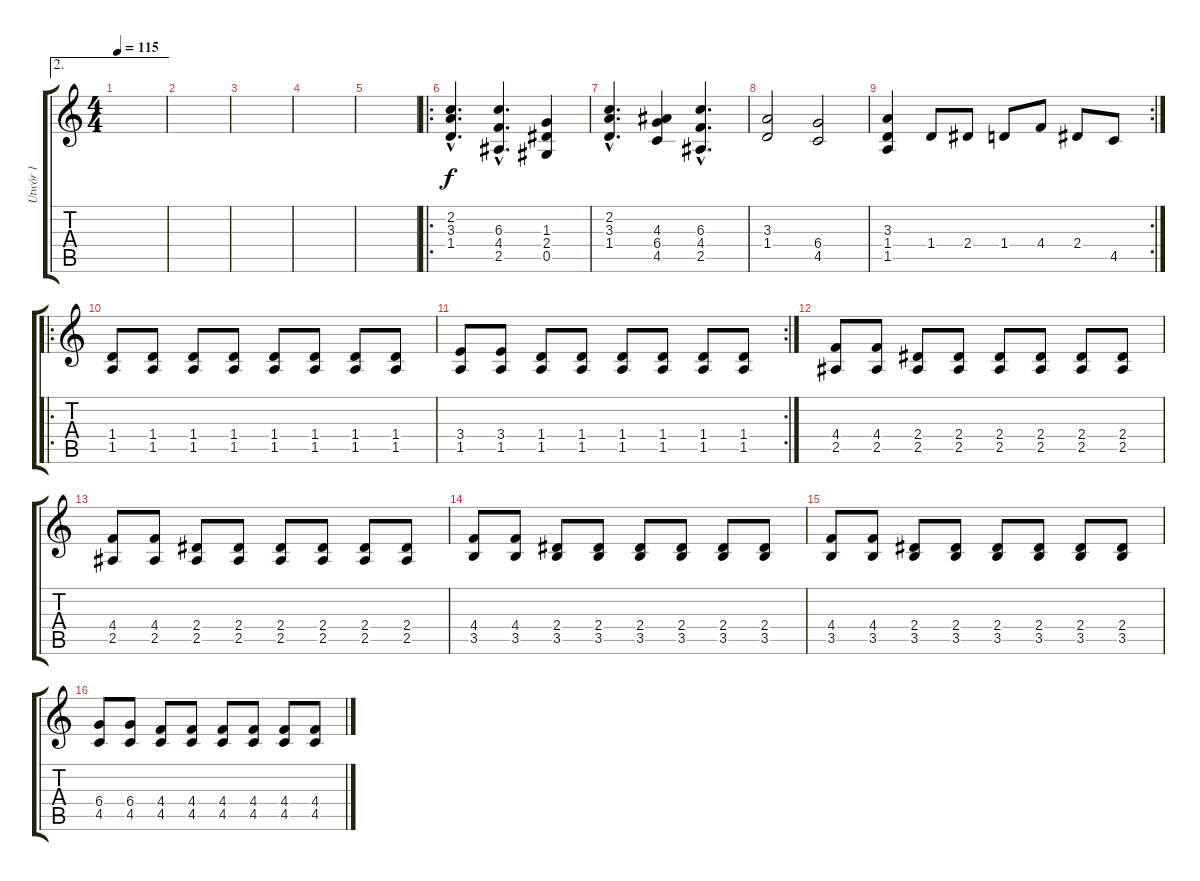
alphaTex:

\track ("Utwór 1" "Utwór 1") {instrument distortionguitar}
\staff {score tabs}
\tuning (Eb4 Bb3 Gb3 Db3 Ab2 Eb2) {hide}
\ae 2
\ts (4 4)
\tempo 115
\clef g2
\ks c
|
|
|
|
|
\ro
(2.2{hac} 3.3{hac} 1.4{hac}).4{d} (6.3{hac} 4.4{hac} 2.5{hac}).4{d} (1.3 2.4 0.5).4 |
(2.2{hac} 3.3{hac} 1.4{hac}).4{d} (4.3 6.4 4.5).4 (6.3{hac} 4.4{hac} 2.5{hac}).4{d} |
(3.3 1.4).2 (6.4 4.5).2 |
\rc 2
(3.3 1.4 1.5).4 1.4.8 2.4.8 1.4.8 4.4.8 2.4.8 4.5.8 |
\ro
(1.4 1.5).8 (1.4 1.5).8 (1.4 1.5).8 (1.4 1.5).8 (1.4 1.5).8 (1.4 1.5).8 (1.4 1.5).8 (1.4 1.5).8 |
\rc 2
(3.4 1.5).8 (3.4 1.5).8 (1.4 1.5).8 (1.4 1.5).8 (1.4 1.5).8 (1.4 1.5).8 (1.4 1.5).8 (1.4 1.5).8 |
(4.4 2.5).8 (4.4 2.5).8 (2.4 2.5).8 (2.4 2.5).8 (2.4 2.5).8 (2.4 2.5).8 (2.4 2.5).8 (2.4 2.5).8 |
(4.4 2.5).8 (4.4 2.5).8 (2.4 2.5).8 (2.4 2.5).8 (2.4 2.5).8 (2.4 2.5).8 (2.4 2.5).8 (2.4 2.5).8 |
(4.4 3.5).8 (4.4 3.5).8 (2.4 3.5).8 (2.4 3.5).8 (2.4 3.5).8 (2.4 3.5).8 (2.4 3.5).8 (2.4 3.5).8 |
(4.4 3.5).8 (4.4 3.5).8 (2.4 3.5).8 (2.4 3.5).8 (2.4 3.5).8 (2.4 3.5).8 (2.4 3.5).8 (2.4 3.5).8 |
(6.4 4.5).8 (6.4 4.5).8 (4.4 4.5).8 (4.4 4.5).8 (4.4 4.5).8 (4.4 4.5).8 (4.4 4.5).8 (4.4 4.5).8
